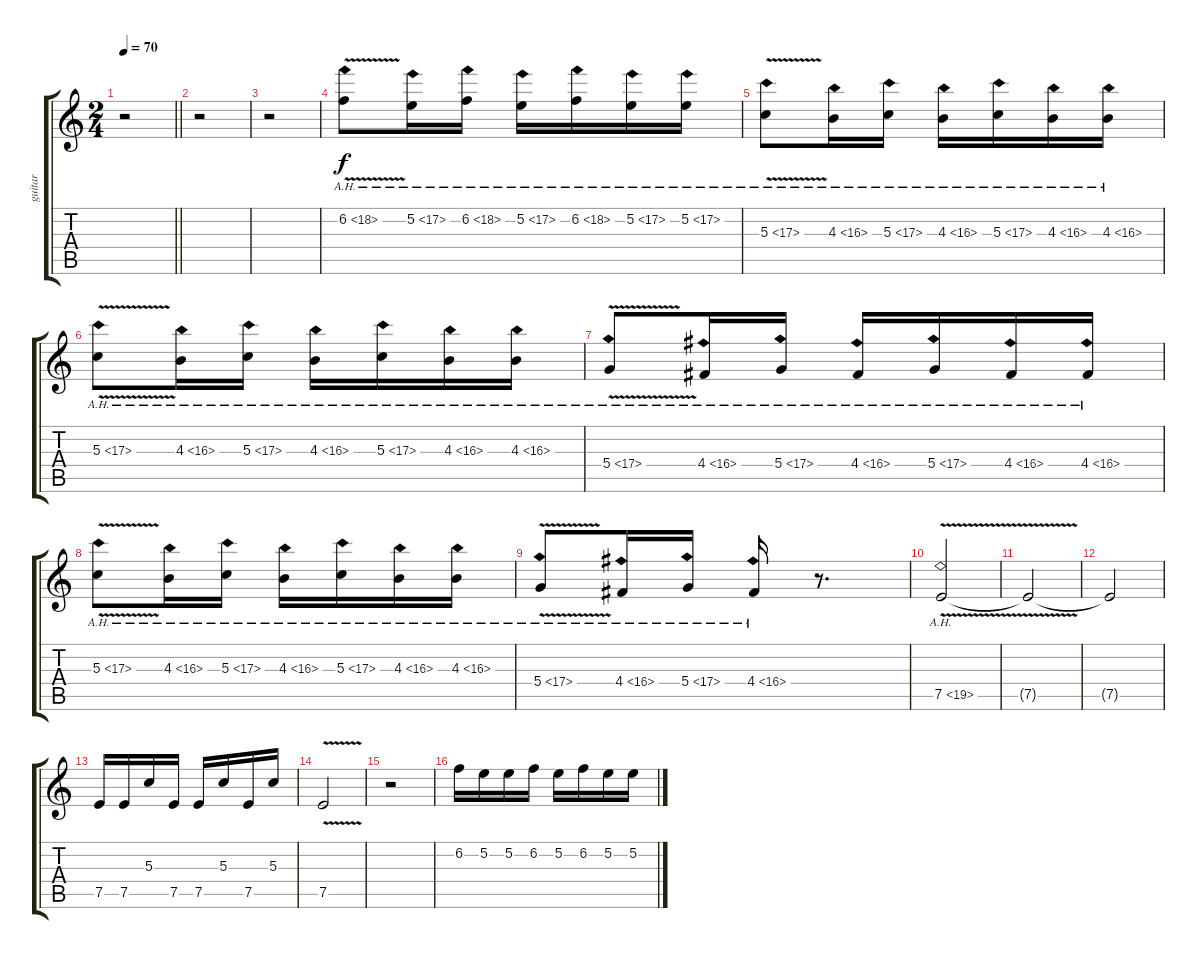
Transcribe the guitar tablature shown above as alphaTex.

\track ("guitar    solo   two" "guitar    ") {instrument overdrivenguitar}
\staff {score tabs}
\tuning (E4 B3 G3 D3 A2 E2) {hide}
\ts (2 4)
\tempo 70
\clef g2
\barLineRight lightlight
\ks c
r.2{dy f instrument overdrivenguitar} |
r.2 |
r.2 |
6.2{ah 12 v}.8 5.2{ah 12}.16 6.2{ah 12}.16 5.2{ah 12}.16 6.2{ah 12}.16 5.2{ah 12}.16 5.2{ah 12}.16 |
5.3{ah 12 v}.8 4.3{ah 12}.16 5.3{ah 12}.16 4.3{ah 12}.16 5.3{ah 12}.16 4.3{ah 12}.16 4.3{ah 12}.16 |
5.3{ah 12 v}.8 4.3{ah 12}.16 5.3{ah 12}.16 4.3{ah 12}.16 5.3{ah 12}.16 4.3{ah 12}.16 4.3{ah 12}.16 |
5.4{ah 12 v}.8 4.4{ah 12}.16 5.4{ah 12}.16 4.4{ah 12}.16 5.4{ah 12}.16 4.4{ah 12}.16 4.4{ah 12}.16 |
5.3{ah 12 v}.8 4.3{ah 12}.16 5.3{ah 12}.16 4.3{ah 12}.16 5.3{ah 12}.16 4.3{ah 12}.16 4.3{ah 12}.16 |
5.4{ah 12 v}.8 4.4{ah 12}.16 5.4{ah 12}.16 4.4{ah 12}.16 r.8{d} |
7.5{ah 12 v}.2 |
7.5{t}.2 |
7.5{t}.2 |
7.5.16 7.5.16 5.3.16 7.5.16 7.5.16 5.3.16 7.5.16 5.3.16 |
7.5{v}.2 |
r.2 |
6.2.16 5.2.16 5.2.16 6.2.16 5.2.16 6.2.16 5.2.16 5.2.16
